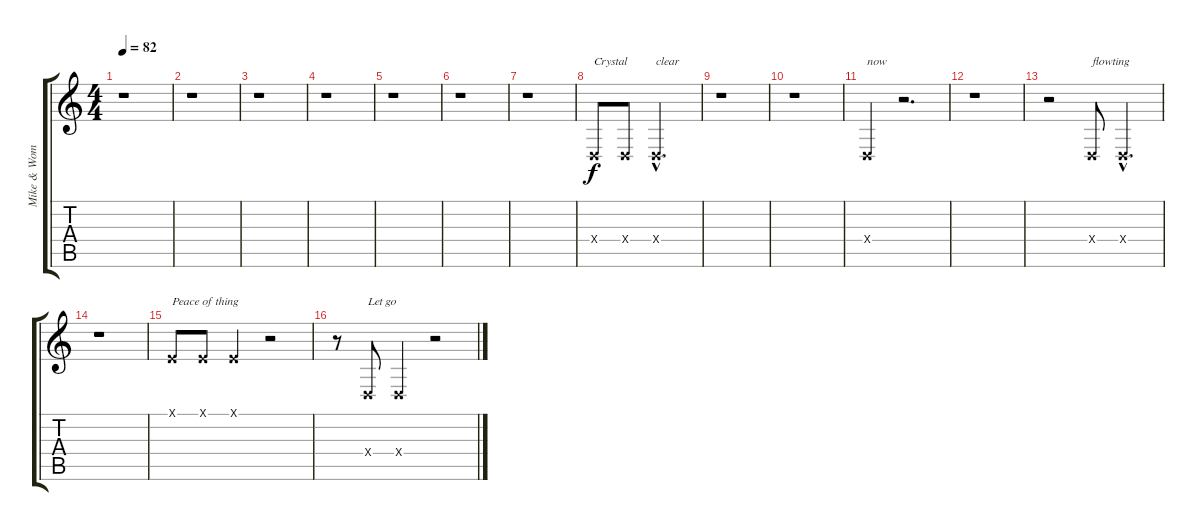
\track ("Mike & Woman" "Mike & Wom") {instrument choiraahs}
\staff {score tabs}
\tuning (E4 B3 G3 D3 A2 E2) {hide}
\ts (4 4)
\tempo 82
\clef g2
\ks c
r.1{dy ppp} |
r.1 |
r.1 |
r.1 |
r.1 |
r.1 |
r.1 |
0.4{x}.8{txt "Crystal" dy f} 0.4{x}.8 0.4{hac x}.2{d txt "clear"} |
r.1 |
r.1 |
0.4{x}.4{txt "now"} r.2{d} |
r.1 |
r.2 0.4{x}.8{txt "flowting"} 0.4{hac x}.4{d} |
r.1 |
0.1{x}.8{txt "Peace of thing"} 0.1{x}.8 0.1{x}.4 r.2 |
r.8 0.4{x}.8{txt "Let go"} 0.4{x}.4 r.2
